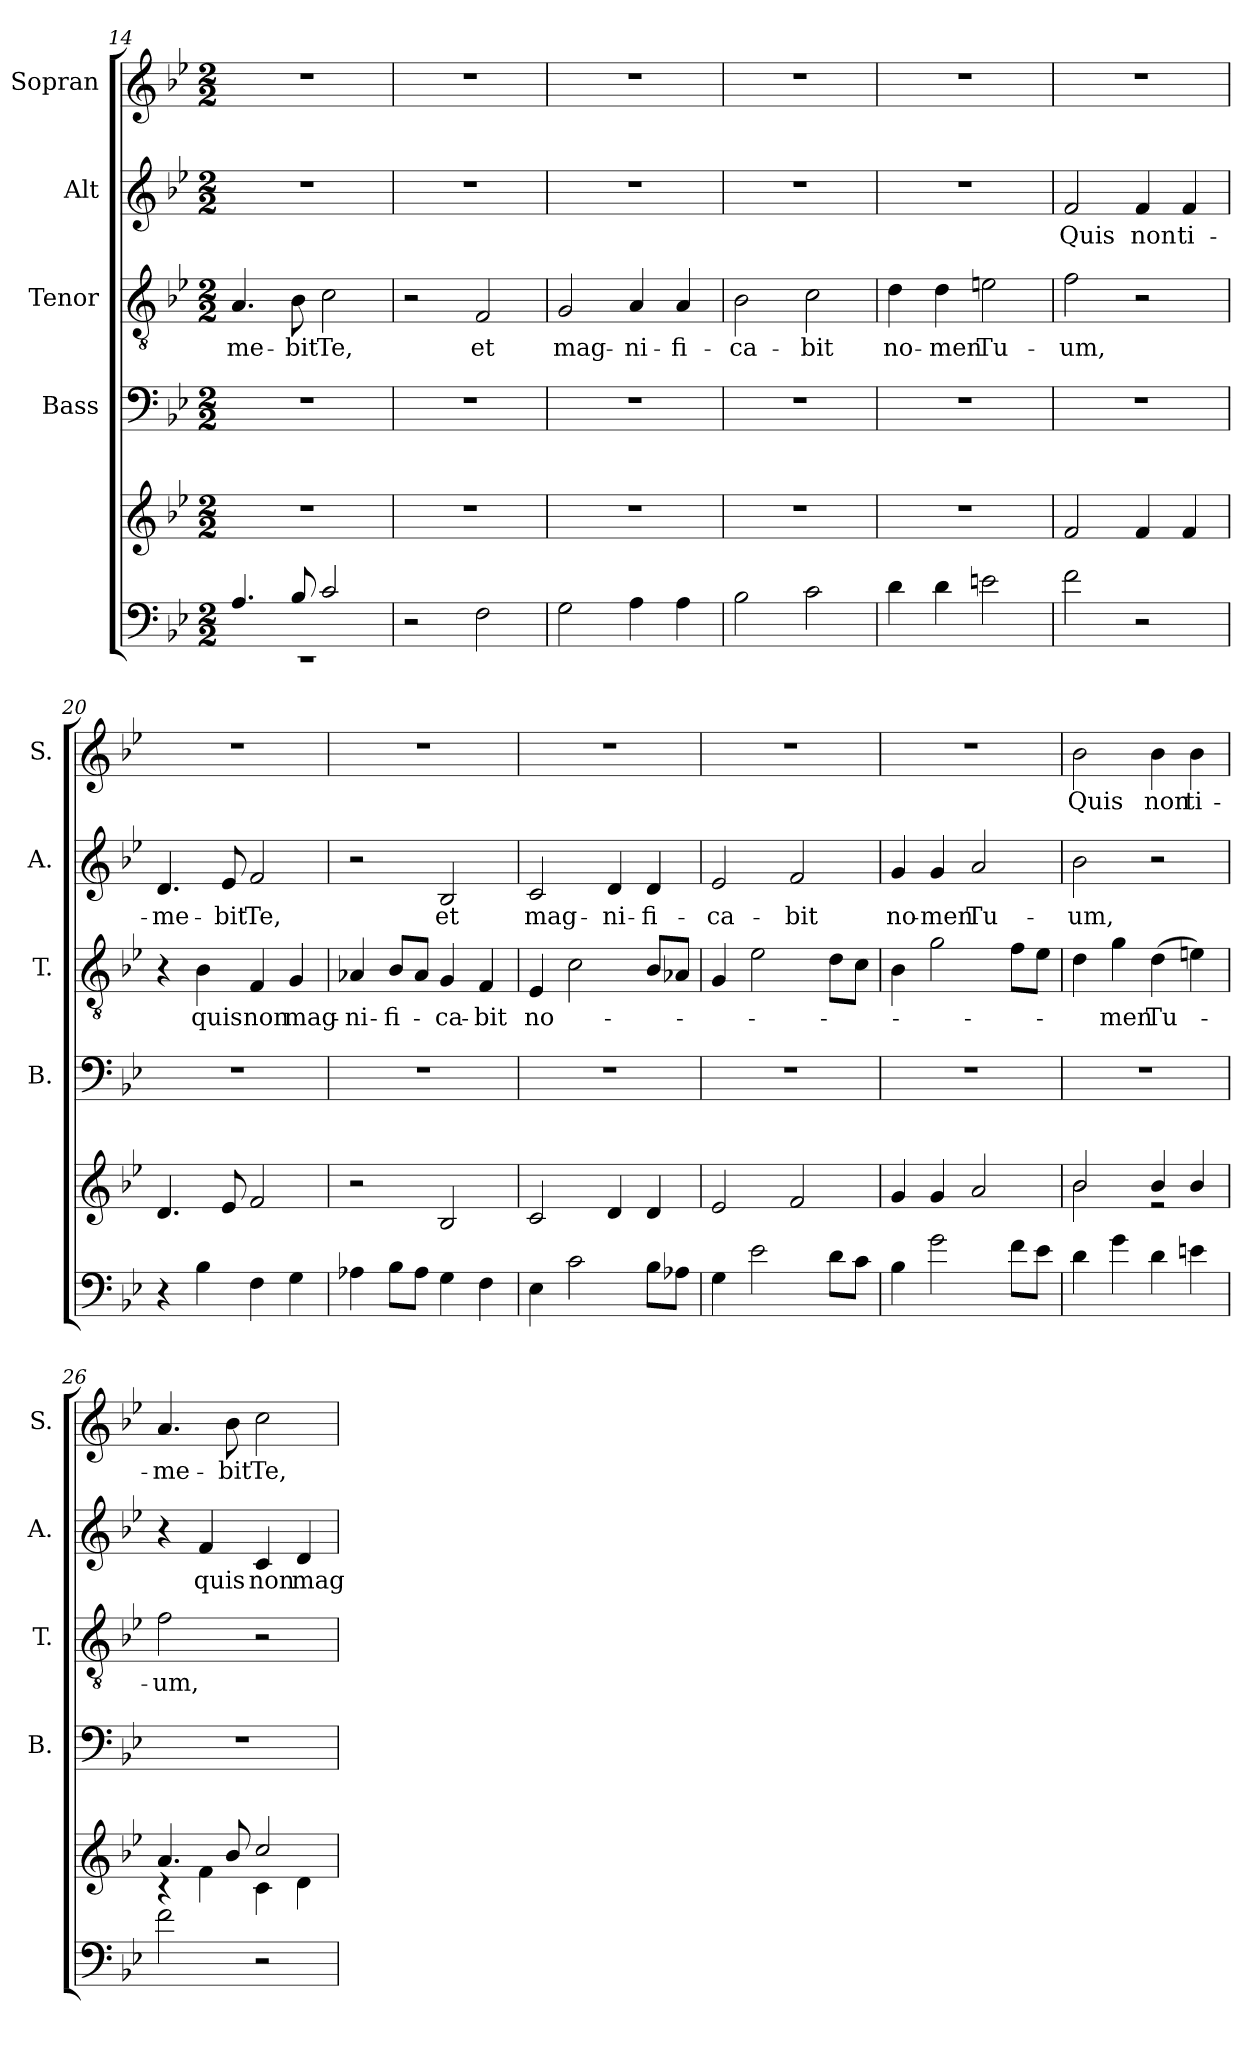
**kern	**kern	**kern	**kern	**text	**kern	**text	**kern	**text
*part5	*part5	*part4	*part3	*part3	*part2	*part2	*part1	*part1
*staff6	*staff5	*staff4	*staff3	*staff3	*staff2	*staff2	*staff1	*staff1
*	*	*I"Bass	*I"Tenor	*	*I"Alt	*	*I"Sopran	*
*	*	*I'B.	*I'T.	*	*I'A.	*	*I'S.	*
*clefF4	*clefG2	*clefF4	*clefGv2	*	*clefG2	*	*clefG2	*
*k[b-e-]	*k[b-e-]	*k[b-e-]	*k[b-e-]	*	*k[b-e-]	*	*k[b-e-]	*
*B-:	*B-:	*B-:	*B-:	*	*B-:	*	*B-:	*
*M2/2	*M2/2	*M2/2	*M2/2	*	*M2/2	*	*M2/2	*
=14	=14	=14	=14	=14	=14	=14	=14	=14
*^	*	*	*	*	*	*	*	*
!	!	!	!	!	!LO:LY:b	!	!	!	!
4.A/	1rEE	1r	1r	4.A/	-me-	1r	.	1r	.
!	!	!	!	!	!LO:LY:b	!	!	!	!
8B-/	.	.	.	8B-\	-bit	.	.	.	.
!	!	!	!	!	!LO:LY:b	!	!	!	!
2c/	.	.	.	2c\	Te,	.	.	.	.
*v	*v	*	*	*	*	*	*	*	*
=15	=15	=15	=15	=15	=15	=15	=15	=15
2r	1r	1r	2r	.	1r	.	1r	.
!	!	!	!	!LO:LY:b	!	!	!	!
2F\	.	.	2F/	et	.	.	.	.
=16	=16	=16	=16	=16	=16	=16	=16	=16
!	!	!	!	!LO:LY:b	!	!	!	!
2G\	1r	1r	2G/	mag-	1r	.	1r	.
!	!	!	!	!LO:LY:b	!	!	!	!
4A\	.	.	4A/	-ni-	.	.	.	.
!	!	!	!	!LO:LY:b	!	!	!	!
4A\	.	.	4A/	-fi-	.	.	.	.
!!LO:PB:g=z
=17	=17	=17	=17	=17	=17	=17	=17	=17
!	!	!	!	!LO:LY:b	!	!	!	!
2B-\	1r	1r	2B-\	-ca-	1r	.	1r	.
!	!	!	!	!LO:LY:b	!	!	!	!
2c\	.	.	2c\	-bit	.	.	.	.
=18	=18	=18	=18	=18	=18	=18	=18	=18
!	!	!	!	!LO:LY:b	!	!	!	!
4d\	1r	1r	4d\	no-	1r	.	1r	.
!	!	!	!	!LO:LY:b	!	!	!	!
4d\	.	.	4d\	-men	.	.	.	.
!	!	!	!	!LO:LY:b	!	!	!	!
2en\	.	.	2en\	Tu-	.	.	.	.
=19	=19	=19	=19	=19	=19	=19	=19	=19
!	!	!	!	!LO:LY:b	!	!LO:LY:b	!	!
2f\	2f/	1r	2f\	-um,	2f/	Quis	1r	.
!	!	!	!	!	!	!LO:LY:b	!	!
2r	4f/	.	2r	.	4f/	non	.	.
!	!	!	!	!	!	!LO:LY:b	!	!
.	4f/	.	.	.	4f/	ti-	.	.
=20	=20	=20	=20	=20	=20	=20	=20	=20
!	!	!	!	!	!	!LO:LY:b	!	!
4r	4.d/	1r	4r	.	4.d/	-me-	1r	.
!	!	!	!	!LO:LY:b	!	!	!	!
4B-\	.	.	4B-\	quis	.	.	.	.
!	!	!	!	!	!	!LO:LY:b	!	!
.	8e-/	.	.	.	8e-/	-bit	.	.
!	!	!	!	!LO:LY:b	!	!LO:LY:b	!	!
4F\	2f/	.	4F/	non	2f/	Te,	.	.
!	!	!	!	!LO:LY:b	!	!	!	!
4G\	.	.	4G/	mag-	.	.	.	.
=21	=21	=21	=21	=21	=21	=21	=21	=21
!	!	!	!	!LO:LY:b	!	!	!	!
4A-X\	2r	1r	4A-X/	-ni-	2r	.	1r	.
!	!	!	!	!LO:LY:b	!	!	!	!
8B-\L	.	.	8B-/L	-fi-	.	.	.	.
8A-\J	.	.	8A-/J	.	.	.	.	.
!	!	!	!	!LO:LY:b	!	!LO:LY:b	!	!
4G\	2B-/	.	4G/	-ca-	2B-/	et	.	.
!	!	!	!	!LO:LY:b	!	!	!	!
4F\	.	.	4F/	-bit	.	.	.	.
=22	=22	=22	=22	=22	=22	=22	=22	=22
!	!	!	!	!LO:LY:b	!	!LO:LY:b	!	!
4E-\	2c/	1r	4E-/	no-	2c/	mag-	1r	.
2c\	.	.	2c\	.	.	.	.	.
!	!	!	!	!	!	!LO:LY:b	!	!
.	4d/	.	.	.	4d/	-ni-	.	.
!	!	!	!	!	!	!LO:LY:b	!	!
8B-\L	4d/	.	8B-/L	.	4d/	-fi-	.	.
8A-X\J	.	.	8A-X/J	.	.	.	.	.
=23	=23	=23	=23	=23	=23	=23	=23	=23
!	!	!	!	!	!	!LO:LY:b	!	!
4G\	2e-/	1r	4G/	.	2e-/	-ca-	1r	.
2e-\	.	.	2e-\	.	.	.	.	.
!	!	!	!	!	!	!LO:LY:b	!	!
.	2f/	.	.	.	2f/	-bit	.	.
8d\L	.	.	8d\L	.	.	.	.	.
8c\J	.	.	8c\J	.	.	.	.	.
!!LO:LB:g=z
=24	=24	=24	=24	=24	=24	=24	=24	=24
!	!	!	!	!	!	!LO:LY:b	!	!
4B-\	4g/	1r	4B-\	.	4g/	no-	1r	.
!	!	!	!	!	!	!LO:LY:b	!	!
2g\	4g/	.	2g\	.	4g/	-men	.	.
!	!	!	!	!	!	!LO:LY:b	!	!
.	2a/	.	.	.	2a/	Tu-	.	.
8f\L	.	.	8f\L	.	.	.	.	.
8e-\J	.	.	8e-\J	.	.	.	.	.
=25	=25	=25	=25	=25	=25	=25	=25	=25
*	*^	*	*	*	*	*	*	*
!	!	!	!	!	!	!	!LO:LY:b	!	!LO:LY:b
4d\	2b-/	2b-\	1r	4d\	.	2b-\	-um,	2b-\	Quis
!	!	!	!	!	!LO:LY:b	!	!	!	!
4g\	.	.	.	4g\	-men	.	.	.	.
!	!	!	!	!	!LO:LY:b	!	!	!	!LO:LY:b
4d\	4b-/	2re	.	(>4d\	Tu-	2r	.	4b-\	non
!	!	!	!	!	!	!	!	!	!LO:LY:b
4en\	4b-/	.	.	4en\)	.	.	.	4b-\	ti-
=26	=26	=26	=26	=26	=26	=26	=26	=26	=26
!	!	!	!	!	!LO:LY:b	!	!	!	!LO:LY:b
2f\	4.a/	4rc	1r	2f\	-um,	4r	.	4.a/	-me-
!	!	!	!	!	!	!	!LO:LY:b	!	!
.	.	4f\	.	.	.	4f/	quis	.	.
!	!	!	!	!	!	!	!	!	!LO:LY:b
.	8b-/	.	.	.	.	.	.	8b-\	-bit
!	!	!	!	!	!	!	!LO:LY:b	!	!LO:LY:b
2r	2cc/	4c\	.	2r	.	4c/	non	2cc\	Te,
!	!	!	!	!	!	!	!LO:LY:b	!	!
.	.	4d\	.	.	.	4d/	mag-	.	.
*	*v	*v	*	*	*	*	*	*	*
=	=	=	=	=	=	=	=	=
*-	*-	*-	*-	*-	*-	*-	*-	*-
